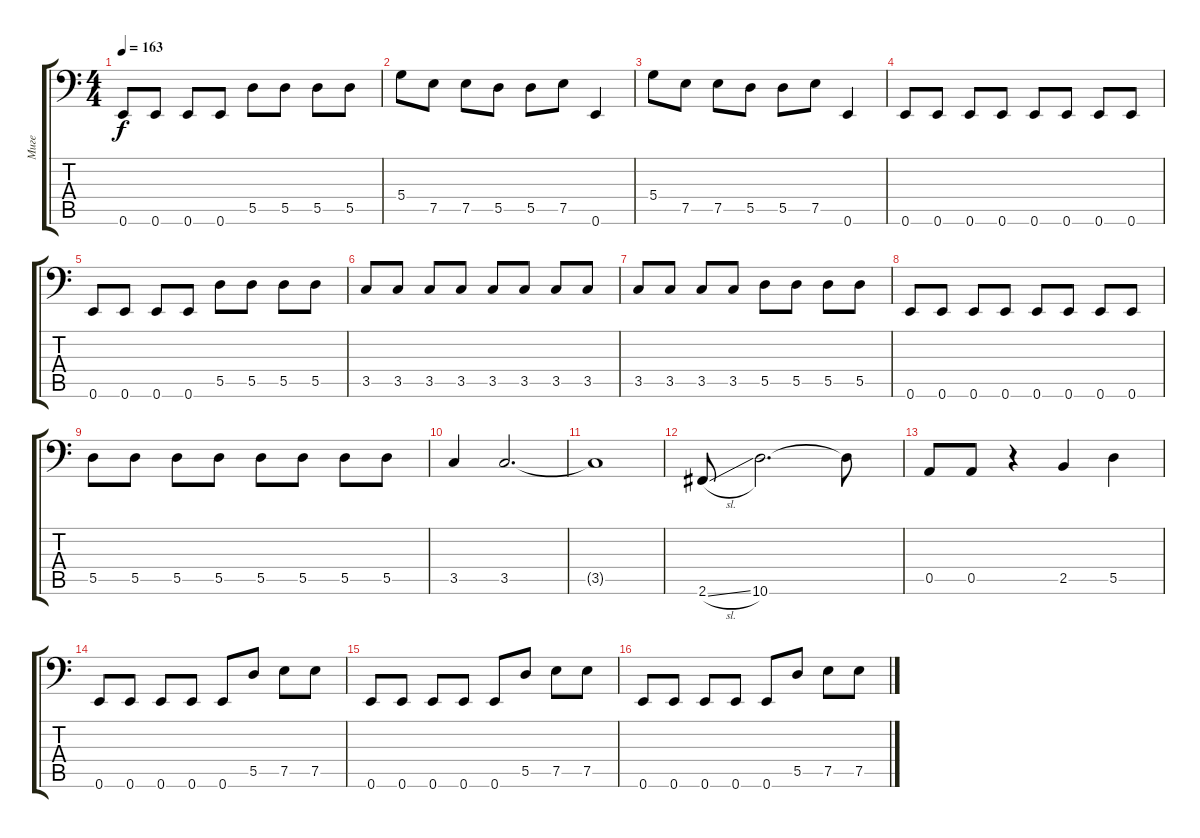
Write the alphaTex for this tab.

\track ("Миге" "Миге") {instrument electricbassfinger}
\staff {score tabs}
\tuning (E3 B2 G2 D2 A1 E1) {hide}
\ts (4 4)
\tempo 163
\clef f4
\ks c
0.6.8{dy f} 0.6.8 0.6.8 0.6.8 5.5.8 5.5.8 5.5.8 5.5.8 |
5.4.8 7.5.8 7.5.8 5.5.8 5.5.8 7.5.8 0.6.4 |
5.4.8 7.5.8 7.5.8 5.5.8 5.5.8 7.5.8 0.6.4 |
0.6.8 0.6.8 0.6.8 0.6.8 0.6.8 0.6.8 0.6.8 0.6.8 |
0.6.8 0.6.8 0.6.8 0.6.8 5.5.8 5.5.8 5.5.8 5.5.8 |
3.5.8 3.5.8 3.5.8 3.5.8 3.5.8 3.5.8 3.5.8 3.5.8 |
3.5.8 3.5.8 3.5.8 3.5.8 5.5.8 5.5.8 5.5.8 5.5.8 |
0.6.8 0.6.8 0.6.8 0.6.8 0.6.8 0.6.8 0.6.8 0.6.8 |
5.5.8 5.5.8 5.5.8 5.5.8 5.5.8 5.5.8 5.5.8 5.5.8 |
3.5.4 3.5.2{d} |
3.5{t}.1 |
2.6{sl}.8 10.6.2{d} 10.6{t}.8 |
0.5.8 0.5.8 r.4 2.5.4 5.5.4 |
0.6.8 0.6.8 0.6.8 0.6.8 0.6.8 5.5.8 7.5.8 7.5.8 |
0.6.8 0.6.8 0.6.8 0.6.8 0.6.8 5.5.8 7.5.8 7.5.8 |
0.6.8 0.6.8 0.6.8 0.6.8 0.6.8 5.5.8 7.5.8 7.5.8
